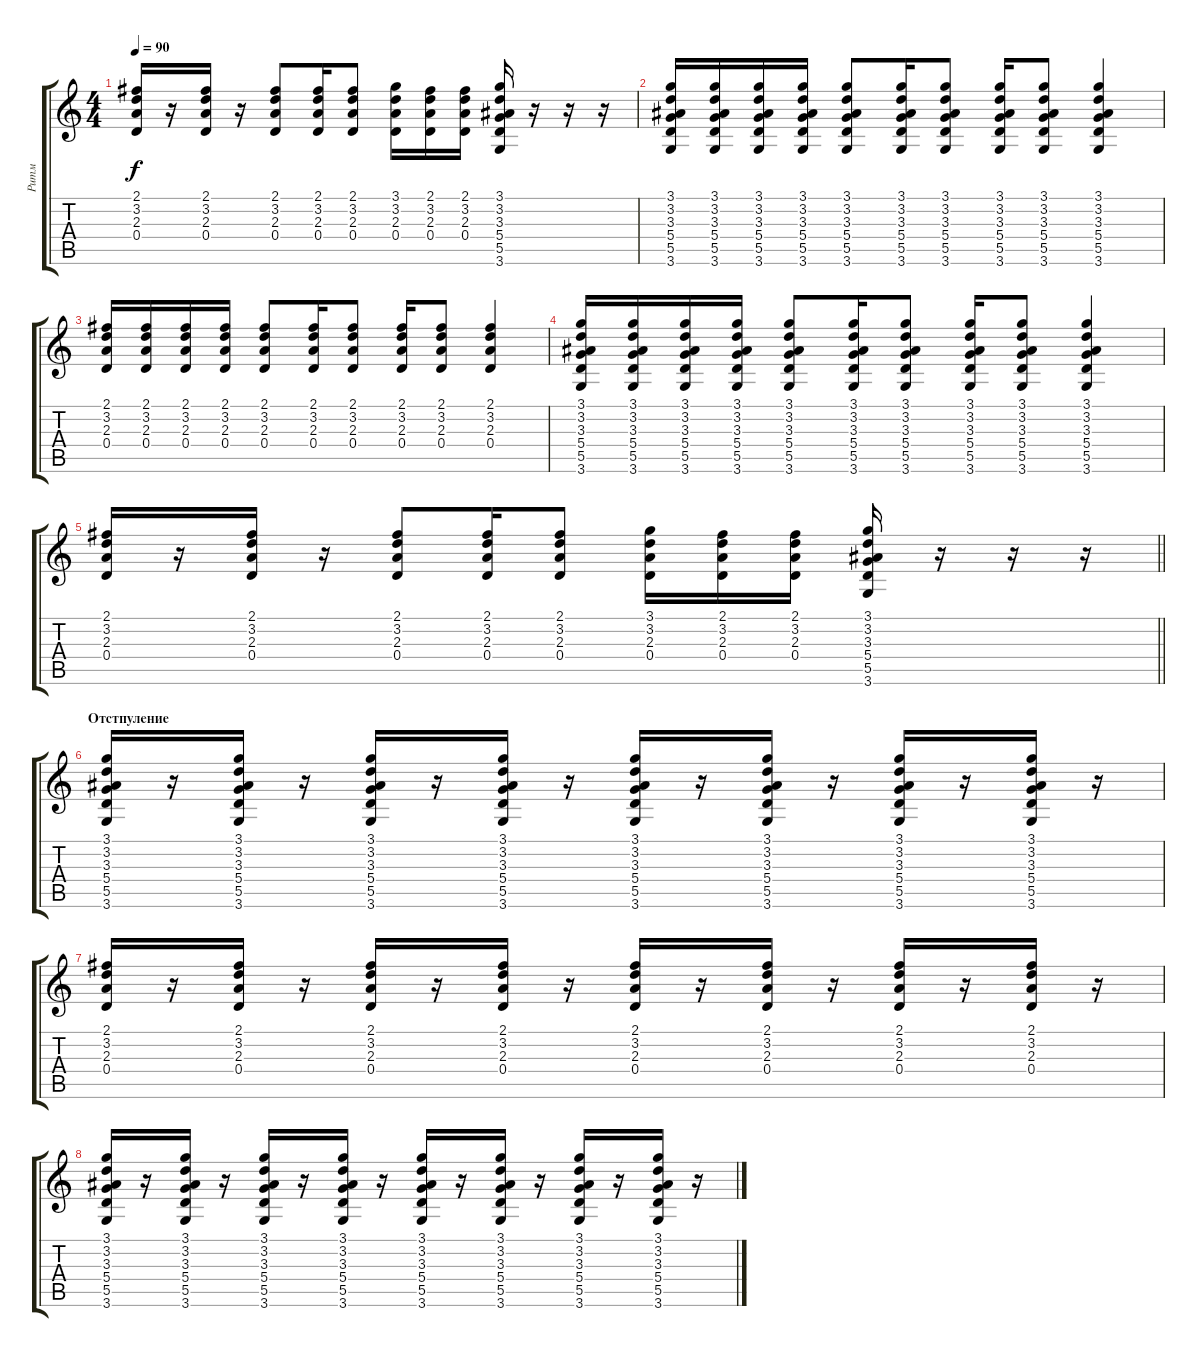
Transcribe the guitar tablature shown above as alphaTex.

\track ("Ритм" "Ритм") {instrument acousticguitarsteel}
\staff {score tabs}
\tuning (E4 B3 G3 D3 A2 E2) {hide}
\ts (4 4)
\tempo 90
\clef g2
\ks c
(2.1 3.2 2.3 0.4).16{dy f} r.16 (2.1 3.2 2.3 0.4).16 r.16 (2.1 3.2 2.3 0.4).8 (2.1 3.2 2.3 0.4).16 (2.1 3.2 2.3 0.4).8 (3.1 3.2 2.3 0.4).16 (2.1 3.2 2.3 0.4).16 (2.1 3.2 2.3 0.4).16 (3.1 3.2 3.3 5.4 5.5 3.6).16 r.16 r.16 r.16 |
(3.1 3.2 3.3 5.4 5.5 3.6).16 (3.1 3.2 3.3 5.4 5.5 3.6).16 (3.1 3.2 3.3 5.4 5.5 3.6).16 (3.1 3.2 3.3 5.4 5.5 3.6).16 (3.1 3.2 3.3 5.4 5.5 3.6).8 (3.1 3.2 3.3 5.4 5.5 3.6).16 (3.1 3.2 3.3 5.4 5.5 3.6).8 (3.1 3.2 3.3 5.4 5.5 3.6).16 (3.1 3.2 3.3 5.4 5.5 3.6).8 (3.1 3.2 3.3 5.4 5.5 3.6).4 |
(2.1 3.2 2.3 0.4).16 (2.1 3.2 2.3 0.4).16 (2.1 3.2 2.3 0.4).16 (2.1 3.2 2.3 0.4).16 (2.1 3.2 2.3 0.4).8 (2.1 3.2 2.3 0.4).16 (2.1 3.2 2.3 0.4).8 (2.1 3.2 2.3 0.4).16 (2.1 3.2 2.3 0.4).8 (2.1 3.2 2.3 0.4).4 |
(3.1 3.2 3.3 5.4 5.5 3.6).16 (3.1 3.2 3.3 5.4 5.5 3.6).16 (3.1 3.2 3.3 5.4 5.5 3.6).16 (3.1 3.2 3.3 5.4 5.5 3.6).16 (3.1 3.2 3.3 5.4 5.5 3.6).8 (3.1 3.2 3.3 5.4 5.5 3.6).16 (3.1 3.2 3.3 5.4 5.5 3.6).8 (3.1 3.2 3.3 5.4 5.5 3.6).16 (3.1 3.2 3.3 5.4 5.5 3.6).8 (3.1 3.2 3.3 5.4 5.5 3.6).4 |
\barLineRight lightlight
(2.1 3.2 2.3 0.4).16 r.16 (2.1 3.2 2.3 0.4).16 r.16 (2.1 3.2 2.3 0.4).8 (2.1 3.2 2.3 0.4).16 (2.1 3.2 2.3 0.4).8 (3.1 3.2 2.3 0.4).16 (2.1 3.2 2.3 0.4).16 (2.1 3.2 2.3 0.4).16 (3.1 3.2 3.3 5.4 5.5 3.6).16 r.16 r.16 r.16 |
\section ("" "Отстпуление")
(3.1 3.2 3.3 5.4 5.5 3.6).16{volume 2} r.16 (3.1 3.2 3.3 5.4 5.5 3.6).16 r.16 (3.1 3.2 3.3 5.4 5.5 3.6).16 r.16 (3.1 3.2 3.3 5.4 5.5 3.6).16 r.16 (3.1 3.2 3.3 5.4 5.5 3.6).16 r.16 (3.1 3.2 3.3 5.4 5.5 3.6).16 r.16 (3.1 3.2 3.3 5.4 5.5 3.6).16 r.16 (3.1 3.2 3.3 5.4 5.5 3.6).16 r.16 |
(2.1 3.2 2.3 0.4).16 r.16 (2.1 3.2 2.3 0.4).16 r.16 (2.1 3.2 2.3 0.4).16 r.16 (2.1 3.2 2.3 0.4).16 r.16 (2.1 3.2 2.3 0.4).16 r.16 (2.1 3.2 2.3 0.4).16 r.16 (2.1 3.2 2.3 0.4).16 r.16 (2.1 3.2 2.3 0.4).16 r.16 |
(3.1 3.2 3.3 5.4 5.5 3.6).16 r.16 (3.1 3.2 3.3 5.4 5.5 3.6).16 r.16 (3.1 3.2 3.3 5.4 5.5 3.6).16 r.16 (3.1 3.2 3.3 5.4 5.5 3.6).16 r.16 (3.1 3.2 3.3 5.4 5.5 3.6).16 r.16 (3.1 3.2 3.3 5.4 5.5 3.6).16 r.16 (3.1 3.2 3.3 5.4 5.5 3.6).16 r.16 (3.1 3.2 3.3 5.4 5.5 3.6).16 r.16
